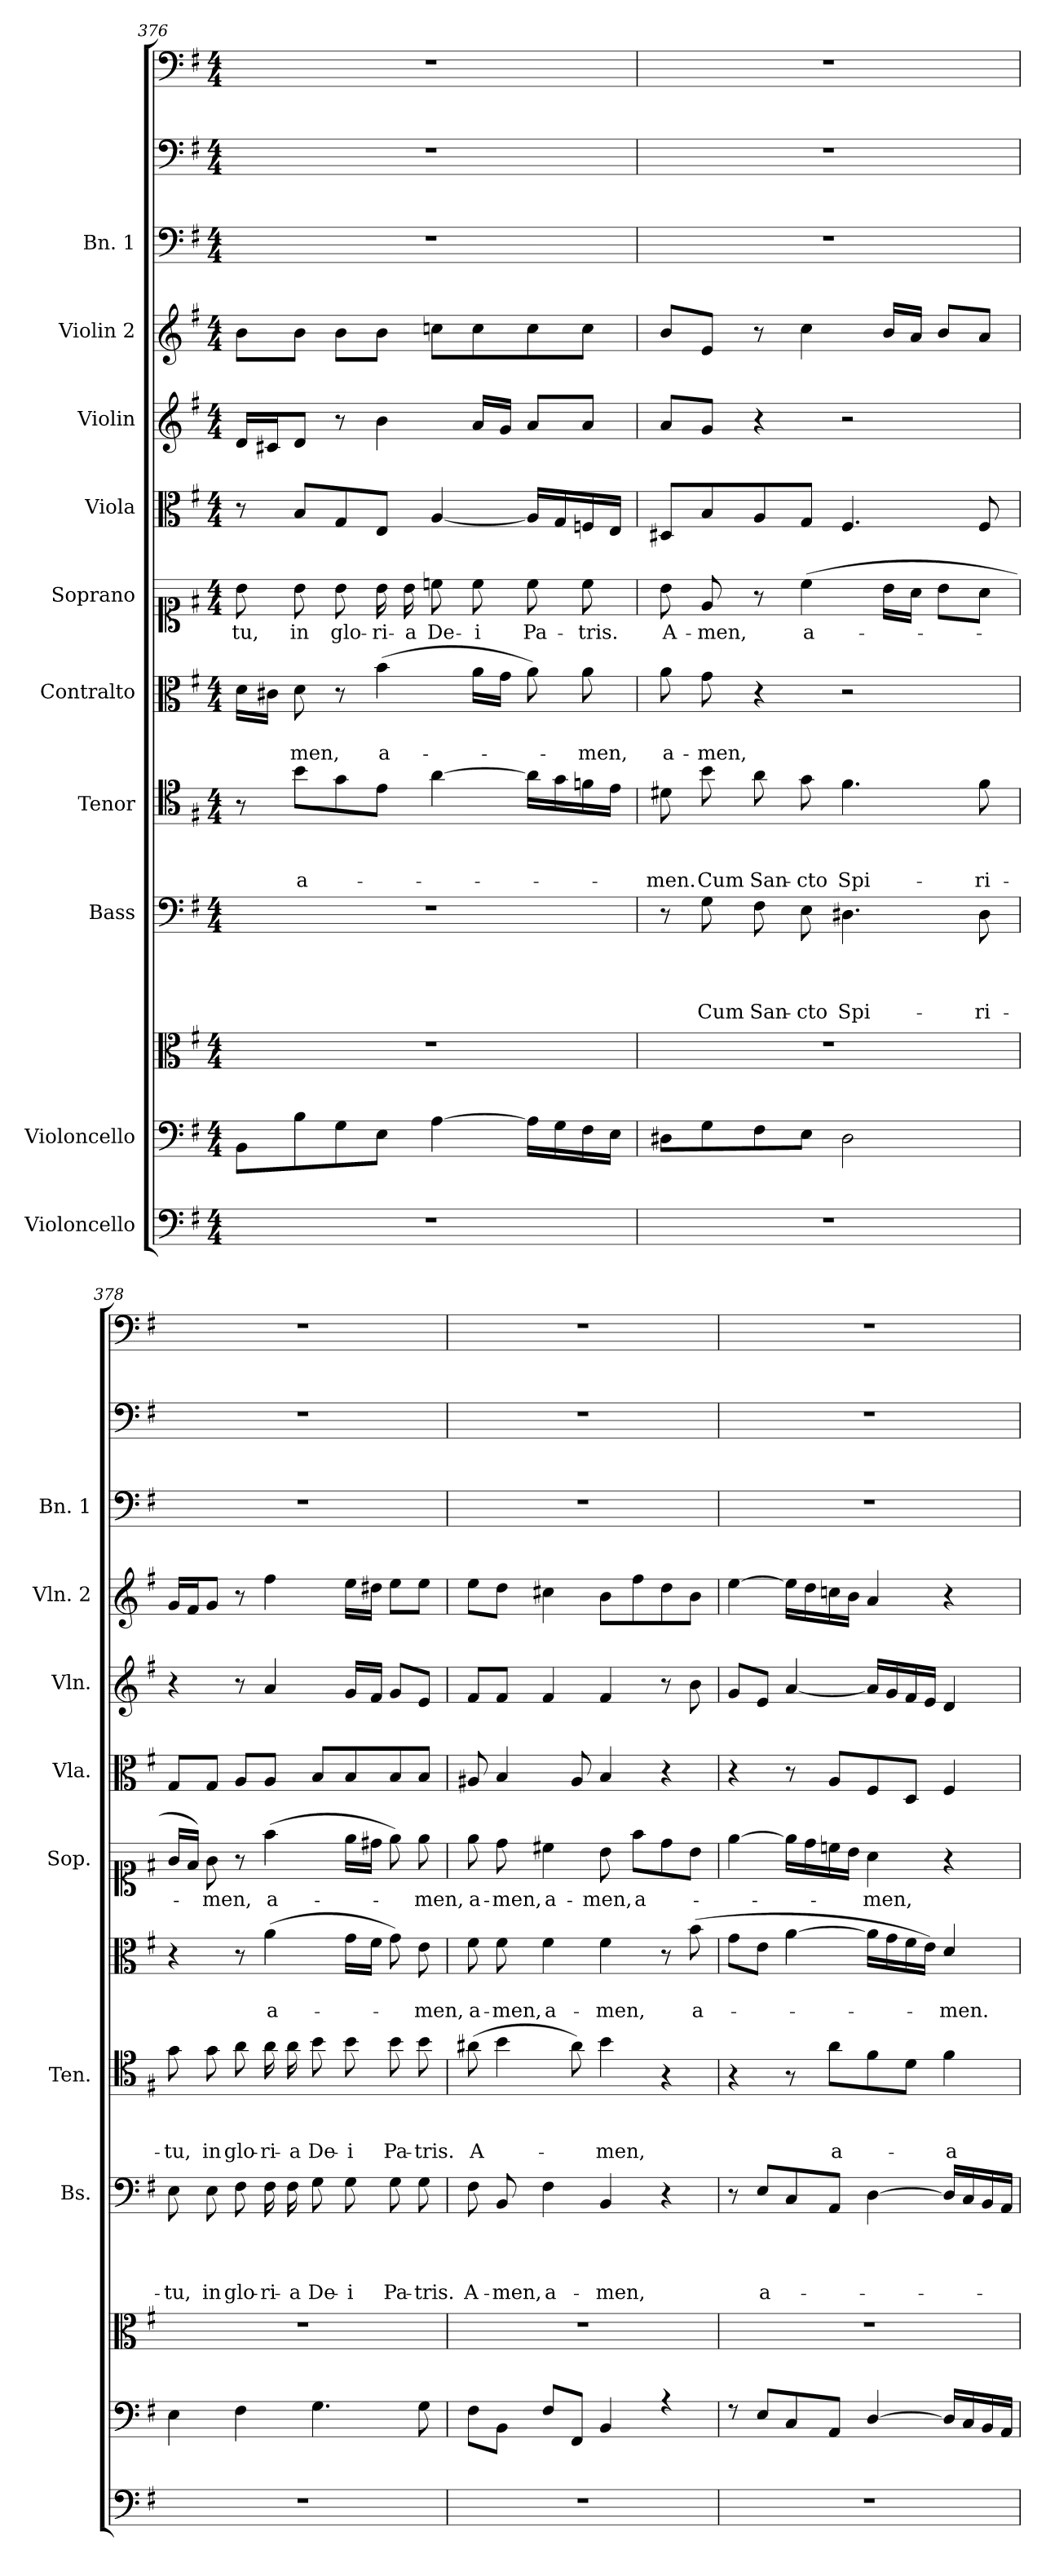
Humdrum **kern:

**kern	**kern	**kern	**kern	**text	**text	**text	**text	**kern	**text	**text	**text	**kern	**text	**text	**kern	**text	**kern	**kern	**kern	**kern	**kern	**kern
*part13	*part12	*part11	*part10	*part10	*part10	*part10	*part10	*part9	*part9	*part9	*part9	*part8	*part8	*part8	*part7	*part7	*part6	*part5	*part4	*part3	*part2	*part1
*staff13	*staff12	*staff11	*staff10	*staff10	*staff10	*staff10	*staff10	*staff9	*staff9	*staff9	*staff9	*staff8	*staff8	*staff8	*staff7	*staff7	*staff6	*staff5	*staff4	*staff3	*staff2	*staff1
*I"Violoncello	*I"Violoncello	*	*I"Bass	*	*	*	*	*I"Tenor	*	*	*	*I"Contralto	*	*	*I"Soprano	*	*I"Viola	*I"Violin	*I"Violin 2	*I"Bn. 1	*	*
*	*	*	*I'Bs.	*	*	*	*	*I'Ten.	*	*	*	*	*	*	*I'Sop.	*	*I'Vla.	*I'Vln.	*I'Vln. 2	*I'Bn. 1	*	*
*clefF4	*clefF4	*clefC3	*clefF4	*	*	*	*	*clefC4	*	*	*	*clefC3	*	*	*clefC1	*	*clefC3	*clefG2	*clefG2	*clefF4	*clefF4	*clefF4
*	*	*	*	*	*	*	*	*ITrd7c12	*	*	*	*	*	*	*	*	*	*	*	*	*	*
*k[f#]	*k[f#]	*k[f#]	*k[f#]	*	*	*	*	*k[f#]	*	*	*	*k[f#]	*	*	*k[f#]	*	*k[f#]	*k[f#]	*k[f#]	*k[f#]	*k[f#]	*k[f#]
*G:	*G:	*G:	*G:	*	*	*	*	*G:	*	*	*	*G:	*	*	*G:	*	*G:	*G:	*G:	*G:	*G:	*G:
*M4/4	*M4/4	*M4/4	*M4/4	*	*	*	*	*M4/4	*	*	*	*M4/4	*	*	*M4/4	*	*M4/4	*M4/4	*M4/4	*M4/4	*M4/4	*M4/4
=376	=376	=376	=376	=376	=376	=376	=376	=376	=376	=376	=376	=376	=376	=376	=376	=376	=376	=376	=376	=376	=376	=376
*	*^	*	*	*	*	*	*	*	*	*	*	*	*	*	*	*	*	*	*	*	*	*
!	!	!	!	!	!	!	!	!	!	!	!	!	!	!	!	!	!LO:LY:b	!	!	!	!	!	!
1r	8BB\L	1ryy	1r	1r	.	.	.	.	8r	.	.	.	16d\LL	.	.	8b\	-tu,	8r	16d/LL	8b\L	1r	1r	1r
.	.	.	.	.	.	.	.	.	.	.	.	.	16c#X\JJ	.	.	.	.	.	16c#X/J	.	.	.	.
!	!	!	!	!	!	!	!	!	!	!	!	!LO:LY:b	!	!	!LO:LY:b	!	!LO:LY:b	!	!	!	!	!	!
.	8B\	.	.	.	.	.	.	.	8B\L	.	.	a-	8d\	.	-men,	8b\	in	8B/L	8d/J	8b\J	.	.	.
!	!	!	!	!	!	!	!	!	!	!	!	!	!	!	!	!	!LO:LY:b	!	!	!	!	!	!
.	8G\	.	.	.	.	.	.	.	8G\	.	.	.	8r	.	.	8b\	glo-	8G/	8r	8b\L	.	.	.
!	!	!	!	!	!	!	!	!	!	!	!	!	!	!	!LO:LY:b	!	!LO:LY:b	!	!	!	!	!	!
.	8E\J	.	.	.	.	.	.	.	8E\J	.	.	.	(>4b\	.	a-	16b\	-ri-	8E/J	4b\	8b\J	.	.	.
!	!	!	!	!	!	!	!	!	!	!	!	!	!	!	!	!	!LO:LY:b	!	!	!	!	!	!
.	.	.	.	.	.	.	.	.	.	.	.	.	.	.	.	16b\	-a	.	.	.	.	.	.
!	!	!	!	!	!	!	!	!	!	!	!	!	!	!	!	!	!LO:LY:b	!	!	!	!	!	!
.	[>4A\	.	.	.	.	.	.	.	[>4A\	.	.	.	.	.	.	8ccni\	De-	[<4A/	.	8ccni\L	.	.	.
!	!	!	!	!	!	!	!	!	!	!	!	!	!	!	!	!	!LO:LY:b	!	!	!	!	!	!
.	.	.	.	.	.	.	.	.	.	.	.	.	16a\LL	.	.	8cc\	-i	.	16a/LL	8cc\	.	.	.
.	.	.	.	.	.	.	.	.	.	.	.	.	16g\JJ	.	.	.	.	.	16g/JJ	.	.	.	.
!	!	!	!	!	!	!	!	!	!	!	!	!	!	!	!	!	!LO:LY:b	!	!	!	!	!	!
.	16A\LL]	.	.	.	.	.	.	.	16A\LL]	.	.	.	8a\)	.	.	8cc\	Pa-	16A/LL]	8a/L	8cc\	.	.	.
.	16G\	.	.	.	.	.	.	.	16G\	.	.	.	.	.	.	.	.	16G/	.	.	.	.	.
!	!	!	!	!	!	!	!	!	!	!	!	!	!	!	!LO:LY:b	!	!LO:LY:b	!	!	!	!	!	!
.	16F#\	.	.	.	.	.	.	.	16Fn\	.	.	.	8a\	.	-men,	8cc\	-tris.	16Fn/	8a/J	8cc\J	.	.	.
.	16E\JJ	.	.	.	.	.	.	.	16E\JJ	.	.	.	.	.	.	.	.	16E/JJ	.	.	.	.	.
!!LO:PB:g=z
=377	=377	=377	=377	=377	=377	=377	=377	=377	=377	=377	=377	=377	=377	=377	=377	=377	=377	=377	=377	=377	=377	=377	=377
!	!	!	!	!	!	!	!	!	!	!	!	!LO:LY:b	!	!	!LO:LY:b	!	!LO:LY:b	!	!	!	!	!	!
1r	8D#X\L	1ryy	1r	8r	.	.	.	.	8D#X\	.	.	-men.	8a\	.	a-	8b\	A-	8D#X/L	8a/L	8b/L	1r	1r	1r
!	!	!	!	!	!	!	!	!LO:LY:b	!	!	!	!LO:LY:b	!	!	!LO:LY:b	!	!LO:LY:b	!	!	!	!	!	!
.	8G\	.	.	8G\	.	.	.	Cum	8B\	.	.	Cum	8g\	.	-men,	8e/	-men,	8B/	8g/J	8e/J	.	.	.
!	!	!	!	!	!	!	!	!LO:LY:b	!	!	!	!LO:LY:b	!	!	!	!	!	!	!	!	!	!	!
.	8F#\	.	.	8F#\	.	.	.	San-	8A\	.	.	San-	4r	.	.	8r	.	8A/	4r	8r	.	.	.
!	!	!	!	!	!	!	!	!LO:LY:b	!	!	!	!LO:LY:b	!	!	!	!	!LO:LY:b	!	!	!	!	!	!
.	8E\J	.	.	8E\	.	.	.	-cto	8G\	.	.	-cto	.	.	.	(>4cc\	a-	8G/J	.	4cc\	.	.	.
!	!	!	!	!	!	!	!	!LO:LY:b	!	!	!	!LO:LY:b	!	!	!	!	!	!	!	!	!	!	!
.	2D#\	.	.	4.D#X\	.	.	.	Spi-	4.F#\	.	.	Spi-	2r	.	.	.	.	4.F#/	2r	.	.	.	.
.	.	.	.	.	.	.	.	.	.	.	.	.	.	.	.	16b\LL	.	.	.	16b/LL	.	.	.
.	.	.	.	.	.	.	.	.	.	.	.	.	.	.	.	16a\JJ	.	.	.	16a/JJ	.	.	.
.	.	.	.	.	.	.	.	.	.	.	.	.	.	.	.	8b\L	.	.	.	8b/L	.	.	.
!	!	!	!	!	!	!	!	!LO:LY:b	!	!	!	!LO:LY:b	!	!	!	!	!	!	!	!	!	!	!
.	.	.	.	8D#\	.	.	.	-ri-	8F#\	.	.	-ri-	.	.	.	8a\J	.	8F#/	.	8a/J	.	.	.
=378	=378	=378	=378	=378	=378	=378	=378	=378	=378	=378	=378	=378	=378	=378	=378	=378	=378	=378	=378	=378	=378	=378	=378
!	!	!	!	!	!	!	!	!LO:LY:b	!	!	!	!LO:LY:b	!	!	!	!	!	!	!	!	!	!	!
1r	4E\	1ryy	1r	8E\	.	.	.	-tu,	8G\	.	.	-tu,	4r	.	.	16g/LL	.	8G/L	4r	16g/LL	1r	1r	1r
.	.	.	.	.	.	.	.	.	.	.	.	.	.	.	.	16f#/JJ)	.	.	.	16f#/J	.	.	.
!	!	!	!	!	!	!	!	!LO:LY:b	!	!	!	!LO:LY:b	!	!	!	!	!LO:LY:b	!	!	!	!	!	!
.	.	.	.	8E\	.	.	.	in	8G\	.	.	in	.	.	.	8g\	-men,	8G/J	.	8g/J	.	.	.
!	!	!	!	!	!	!	!	!LO:LY:b	!	!	!	!LO:LY:b	!	!	!	!	!	!	!	!	!	!	!
.	4F#\	.	.	8F#\	.	.	.	glo-	8A\	.	.	glo-	8r	.	.	8r	.	8A/L	8r	8r	.	.	.
!	!	!	!	!	!	!	!	!LO:LY:b	!	!	!	!LO:LY:b	!	!	!LO:LY:b	!	!LO:LY:b	!	!	!	!	!	!
.	.	.	.	16F#\	.	.	.	-ri-	16A\	.	.	-ri-	(>4a\	.	a-	(>4ff#\	a-	8A/J	4a/	4ff#\	.	.	.
!	!	!	!	!	!	!	!	!LO:LY:b	!	!	!	!LO:LY:b	!	!	!	!	!	!	!	!	!	!	!
.	.	.	.	16F#\	.	.	.	-a	16A\	.	.	-a	.	.	.	.	.	.	.	.	.	.	.
!	!	!	!	!	!	!	!	!LO:LY:b	!	!	!	!LO:LY:b	!	!	!	!	!	!	!	!	!	!	!
.	4.G\	.	.	8G\	.	.	.	De-	8B\	.	.	De-	.	.	.	.	.	8B/L	.	.	.	.	.
!	!	!	!	!	!	!	!	!LO:LY:b	!	!	!	!LO:LY:b	!	!	!	!	!	!	!	!	!	!	!
.	.	.	.	8G\	.	.	.	-i	8B\	.	.	-i	16g\LL	.	.	16ee\LL	.	8B/	16g/LL	16ee\LL	.	.	.
.	.	.	.	.	.	.	.	.	.	.	.	.	16f#\JJ	.	.	16dd#X\JJ	.	.	16f#/JJ	16dd#X\JJ	.	.	.
!	!	!	!	!	!	!	!	!LO:LY:b	!	!	!	!LO:LY:b	!	!	!	!	!	!	!	!	!	!	!
.	.	.	.	8G\	.	.	.	Pa-	8B\	.	.	Pa-	8g\)	.	.	8ee\)	.	8B/	8g/L	8ee\L	.	.	.
!	!	!	!	!	!	!	!	!LO:LY:b	!	!	!	!LO:LY:b	!	!	!LO:LY:b	!	!LO:LY:b	!	!	!	!	!	!
.	8G\	.	.	8G\	.	.	.	-tris.	8B\	.	.	-tris.	8e\	.	-men,	8ee\	-men,	8B/J	8e/J	8ee\J	.	.	.
=379	=379	=379	=379	=379	=379	=379	=379	=379	=379	=379	=379	=379	=379	=379	=379	=379	=379	=379	=379	=379	=379	=379	=379
!	!	!	!	!	!	!	!	!LO:LY:b	!	!	!	!LO:LY:b	!	!	!LO:LY:b	!	!LO:LY:b	!	!	!	!	!	!
1r	8F#\L	1ryy	1r	8F#\	.	.	.	A-	(>8A#X\	.	.	A-	8f#\	.	a-	8ee\	a-	8A#X/	8f#/L	8ee\L	1r	1r	1r
!	!	!	!	!	!	!	!	!LO:LY:b	!	!	!	!	!	!	!LO:LY:b	!	!LO:LY:b	!	!	!	!	!	!
.	8BB\J	.	.	8BB/	.	.	.	-men,	4B\	.	.	.	8f#\	.	-men,	8dd\	-men,	4B/	8f#/J	8dd\J	.	.	.
!	!	!	!	!	!	!	!	!LO:LY:b	!	!	!	!	!	!	!LO:LY:b	!	!LO:LY:b	!	!	!	!	!	!
.	8F#/L	.	.	4F#\	.	.	.	a-	.	.	.	.	4f#\	.	a-	4cc#X\	a-	.	4f#/	4cc#X\	.	.	.
.	8FF#/J	.	.	.	.	.	.	.	8A#\)	.	.	.	.	.	.	.	.	8A#/	.	.	.	.	.
!	!	!	!	!	!	!	!	!LO:LY:b	!	!	!	!LO:LY:b	!	!	!LO:LY:b	!	!LO:LY:b	!	!	!	!	!	!
.	4BB/	.	.	4BB/	.	.	.	-men,	4B\	.	.	-men,	4f#\	.	-men,	8b\	-men,	4B/	4f#/	8b\L	.	.	.
!	!	!	!	!	!	!	!	!	!	!	!	!	!	!	!	!	!LO:LY:b	!	!	!	!	!	!
.	.	.	.	.	.	.	.	.	.	.	.	.	.	.	.	8ff#\L	a-	.	.	8ff#\	.	.	.
.	4r	.	.	4r	.	.	.	.	4r	.	.	.	8r	.	.	8dd\	.	4r	8r	8dd\	.	.	.
!	!	!	!	!	!	!	!	!	!	!	!	!	!	!	!LO:LY:b	!	!	!	!	!	!	!	!
.	.	.	.	.	.	.	.	.	.	.	.	.	(>8b\	.	a-	8b\J	.	.	8b\	8b\J	.	.	.
!!LO:PB:g=z
=380	=380	=380	=380	=380	=380	=380	=380	=380	=380	=380	=380	=380	=380	=380	=380	=380	=380	=380	=380	=380	=380	=380	=380
1r	8r	1ryy	1r	8r	.	.	.	.	4r	.	.	.	8g\L	.	.	[>4ee\	.	4r	8g/L	[>4ee\	1r	1r	1r
!	!	!	!	!	!	!	!	!LO:LY:b	!	!	!	!	!	!	!	!	!	!	!	!	!	!	!
.	8E/L	.	.	8E/L	.	.	.	a-	.	.	.	.	8e\J	.	.	.	.	.	8e/J	.	.	.	.
.	8C/	.	.	8C/	.	.	.	.	8r	.	.	.	[>4a\	.	.	16ee\LL]	.	8r	[<4a/	16ee\LL]	.	.	.
.	.	.	.	.	.	.	.	.	.	.	.	.	.	.	.	16dd\	.	.	.	16dd\	.	.	.
!	!	!	!	!	!	!	!	!	!	!	!	!LO:LY:b	!	!	!	!	!	!	!	!	!	!	!
.	8AA/J	.	.	8AA/J	.	.	.	.	8A\L	.	.	a-	.	.	.	16ccni\	.	8A/L	.	16ccni\	.	.	.
.	.	.	.	.	.	.	.	.	.	.	.	.	.	.	.	16b\JJ	.	.	.	16b\JJ	.	.	.
!	!	!	!	!	!	!	!	!	!	!	!	!	!	!	!	!	!LO:LY:b	!	!	!	!	!	!
.	[<4D/	.	.	[>4D\	.	.	.	.	8F#\	.	.	.	16a\LL]	.	.	4a\	-men,	8F#/	16a/LL]	4a/	.	.	.
.	.	.	.	.	.	.	.	.	.	.	.	.	16g\	.	.	.	.	.	16g/	.	.	.	.
.	.	.	.	.	.	.	.	.	8D\J	.	.	.	16f#\	.	.	.	.	8D/J	16f#/	.	.	.	.
.	.	.	.	.	.	.	.	.	.	.	.	.	16e\JJ)	.	.	.	.	.	16e/JJ	.	.	.	.
!	!	!	!	!	!	!	!	!	!	!	!	!LO:LY:b	!	!	!LO:LY:b	!	!	!	!	!	!	!	!
.	16D/LL]	.	.	16D/LL]	.	.	.	.	4F#\	.	.	-a-	4d/	.	-men.	4r	.	4F#/	4d/	4r	.	.	.
.	16C/	.	.	16C/	.	.	.	.	.	.	.	.	.	.	.	.	.	.	.	.	.	.	.
.	16BB/	.	.	16BB/	.	.	.	.	.	.	.	.	.	.	.	.	.	.	.	.	.	.	.
.	16AA/JJ	.	.	16AA/JJ	.	.	.	.	.	.	.	.	.	.	.	.	.	.	.	.	.	.	.
*	*v	*v	*	*	*	*	*	*	*	*	*	*	*	*	*	*	*	*	*	*	*	*	*
=	=	=	=	=	=	=	=	=	=	=	=	=	=	=	=	=	=	=	=	=	=	=
*-	*-	*-	*-	*-	*-	*-	*-	*-	*-	*-	*-	*-	*-	*-	*-	*-	*-	*-	*-	*-	*-	*-
